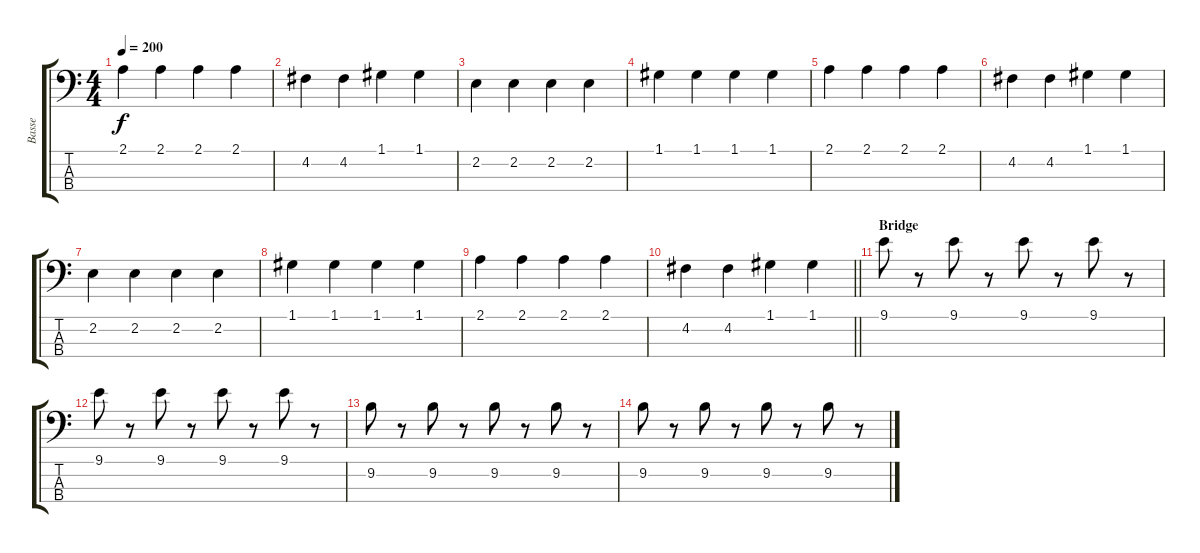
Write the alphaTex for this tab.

\track ("Basse" "Basse") {instrument electricbassfinger}
\staff {score tabs}
\tuning (G2 D2 A1 E1) {hide}
\ts (4 4)
\tempo 200
\clef f4
\ks c
2.1.4{dy f} 2.1.4 2.1.4 2.1.4 |
4.2.4 4.2.4 1.1.4 1.1.4 |
2.2.4 2.2.4 2.2.4 2.2.4 |
1.1.4 1.1.4 1.1.4 1.1.4 |
2.1.4 2.1.4 2.1.4 2.1.4 |
4.2.4 4.2.4 1.1.4 1.1.4 |
2.2.4 2.2.4 2.2.4 2.2.4 |
1.1.4 1.1.4 1.1.4 1.1.4 |
2.1.4 2.1.4 2.1.4 2.1.4 |
\barLineRight lightlight
4.2.4 4.2.4 1.1.4 1.1.4 |
\section ("" "Bridge")
9.1.8 r.8 9.1.8 r.8 9.1.8 r.8 9.1.8 r.8 |
9.1.8 r.8 9.1.8 r.8 9.1.8 r.8 9.1.8 r.8 |
9.2.8 r.8 9.2.8 r.8 9.2.8 r.8 9.2.8 r.8 |
9.2.8 r.8 9.2.8 r.8 9.2.8 r.8 9.2.8 r.8
